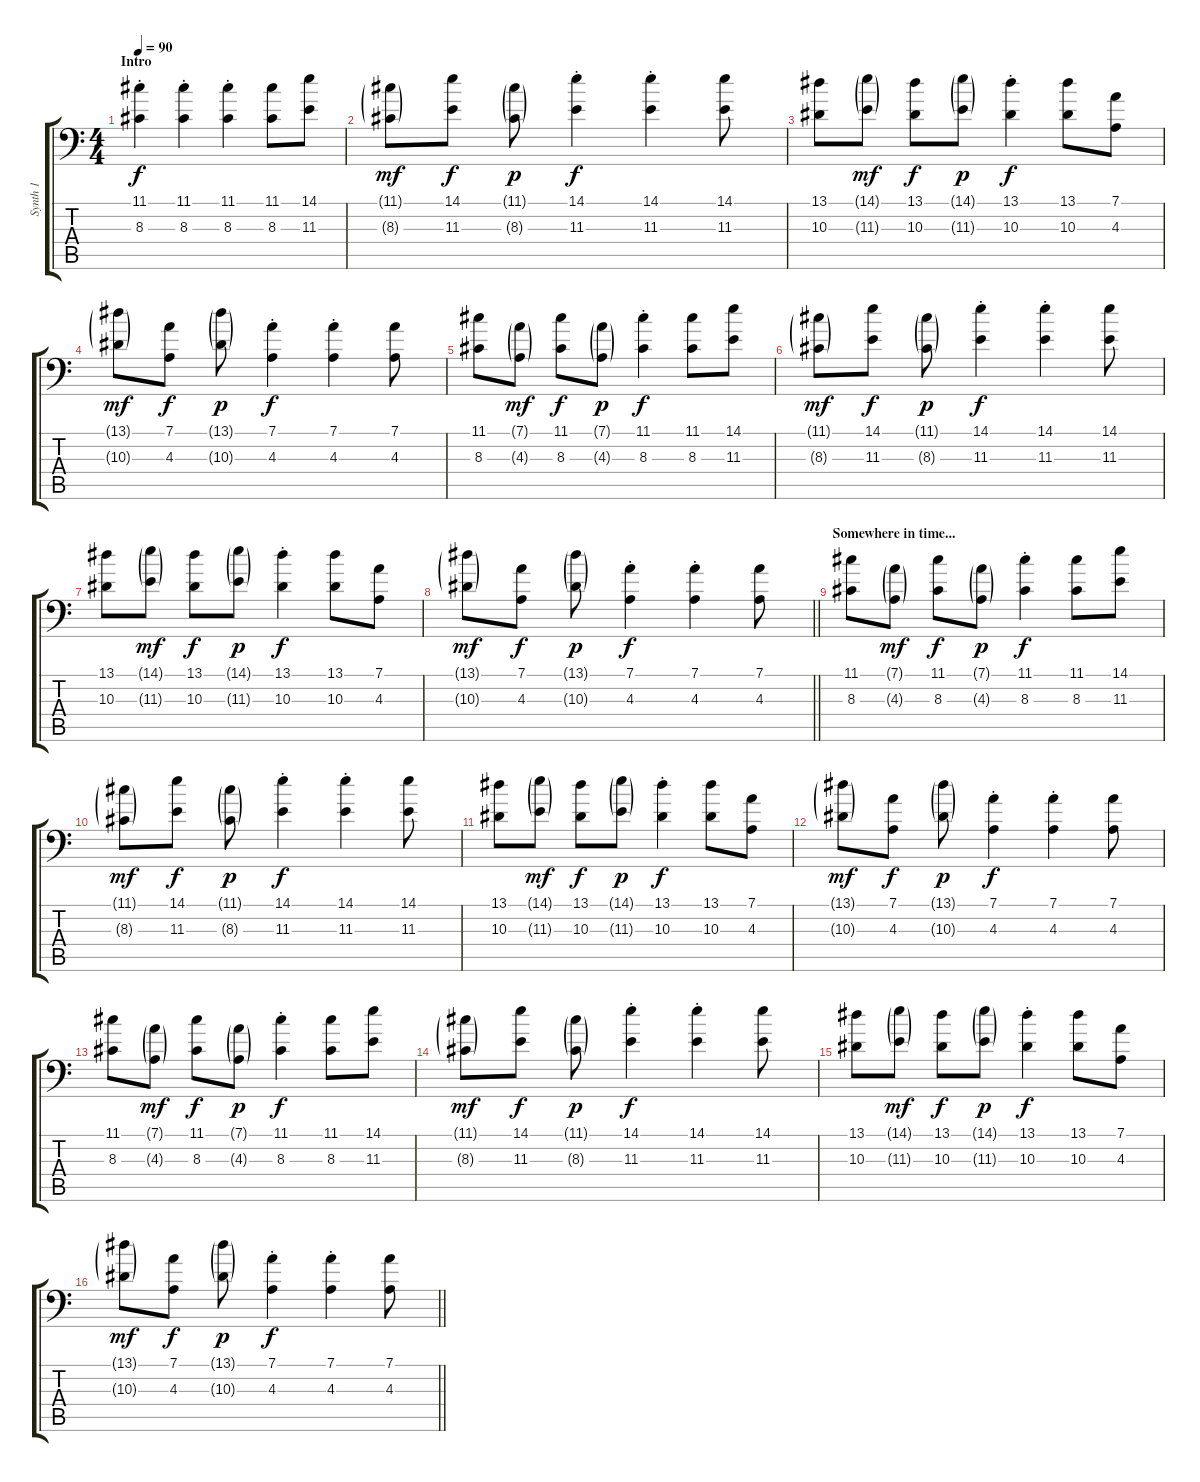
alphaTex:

\track ("Synth 1" "Synth 1") {instrument fx7echoes}
\staff {score tabs}
\tuning (D4 A3 F3 C3 G2 A1) {hide}
\ts (4 4)
\section ("" "Intro")
\tempo 90
\clef f4
\ks c
(11.1{st} 8.3{st}).4{dy f instrument fx7echoes} (11.1{st} 8.3{st}).4 (11.1{st} 8.3{st}).4 (11.1 8.3).8 (14.1 11.3).8 |
(11.1{g} 8.3{g}).8{dy mf} (14.1 11.3).8{dy f} (11.1{g} 8.3{g}).8{dy p} (14.1{st} 11.3{st}).4{dy f} (14.1{st} 11.3{st}).4 (14.1 11.3).8 |
(13.1 10.3).8 (14.1{g} 11.3{g}).8{dy mf} (13.1 10.3).8{dy f} (14.1{g} 11.3{g}).8{dy p} (13.1{st} 10.3{st}).4{dy f} (13.1 10.3).8 (7.1 4.3).8 |
(13.1{g} 10.3{g}).8{dy mf} (7.1 4.3).8{dy f} (13.1{g} 10.3{g}).8{dy p} (7.1{st} 4.3{st}).4{dy f} (7.1{st} 4.3{st}).4 (7.1 4.3).8 |
(11.1 8.3).8 (7.1{g} 4.3{g}).8{dy mf} (11.1 8.3).8{dy f} (7.1{g} 4.3{g}).8{dy p} (11.1{st} 8.3{st}).4{dy f} (11.1 8.3).8 (14.1 11.3).8 |
(11.1{g} 8.3{g}).8{dy mf} (14.1 11.3).8{dy f} (11.1{g} 8.3{g}).8{dy p} (14.1{st} 11.3{st}).4{dy f} (14.1{st} 11.3{st}).4 (14.1 11.3).8 |
(13.1 10.3).8 (14.1{g} 11.3{g}).8{dy mf} (13.1 10.3).8{dy f} (14.1{g} 11.3{g}).8{dy p} (13.1{st} 10.3{st}).4{dy f} (13.1 10.3).8 (7.1 4.3).8 |
\barLineRight lightlight
(13.1{g} 10.3{g}).8{dy mf} (7.1 4.3).8{dy f} (13.1{g} 10.3{g}).8{dy p} (7.1{st} 4.3{st}).4{dy f} (7.1{st} 4.3{st}).4 (7.1 4.3).8 |
\section ("" "Somewhere in time...")
(11.1 8.3).8 (7.1{g} 4.3{g}).8{dy mf} (11.1 8.3).8{dy f} (7.1{g} 4.3{g}).8{dy p} (11.1{st} 8.3{st}).4{dy f} (11.1 8.3).8 (14.1 11.3).8 |
(11.1{g} 8.3{g}).8{dy mf} (14.1 11.3).8{dy f} (11.1{g} 8.3{g}).8{dy p} (14.1{st} 11.3{st}).4{dy f} (14.1{st} 11.3{st}).4 (14.1 11.3).8 |
(13.1 10.3).8 (14.1{g} 11.3{g}).8{dy mf} (13.1 10.3).8{dy f} (14.1{g} 11.3{g}).8{dy p} (13.1{st} 10.3{st}).4{dy f} (13.1 10.3).8 (7.1 4.3).8 |
(13.1{g} 10.3{g}).8{dy mf} (7.1 4.3).8{dy f} (13.1{g} 10.3{g}).8{dy p} (7.1{st} 4.3{st}).4{dy f} (7.1{st} 4.3{st}).4 (7.1 4.3).8 |
(11.1 8.3).8 (7.1{g} 4.3{g}).8{dy mf} (11.1 8.3).8{dy f} (7.1{g} 4.3{g}).8{dy p} (11.1{st} 8.3{st}).4{dy f} (11.1 8.3).8 (14.1 11.3).8 |
(11.1{g} 8.3{g}).8{dy mf} (14.1 11.3).8{dy f} (11.1{g} 8.3{g}).8{dy p} (14.1{st} 11.3{st}).4{dy f} (14.1{st} 11.3{st}).4 (14.1 11.3).8 |
(13.1 10.3).8 (14.1{g} 11.3{g}).8{dy mf} (13.1 10.3).8{dy f} (14.1{g} 11.3{g}).8{dy p} (13.1{st} 10.3{st}).4{dy f} (13.1 10.3).8 (7.1 4.3).8 |
\barLineRight lightlight
(13.1{g} 10.3{g}).8{dy mf} (7.1 4.3).8{dy f} (13.1{g} 10.3{g}).8{dy p} (7.1{st} 4.3{st}).4{dy f} (7.1{st} 4.3{st}).4 (7.1 4.3).8
